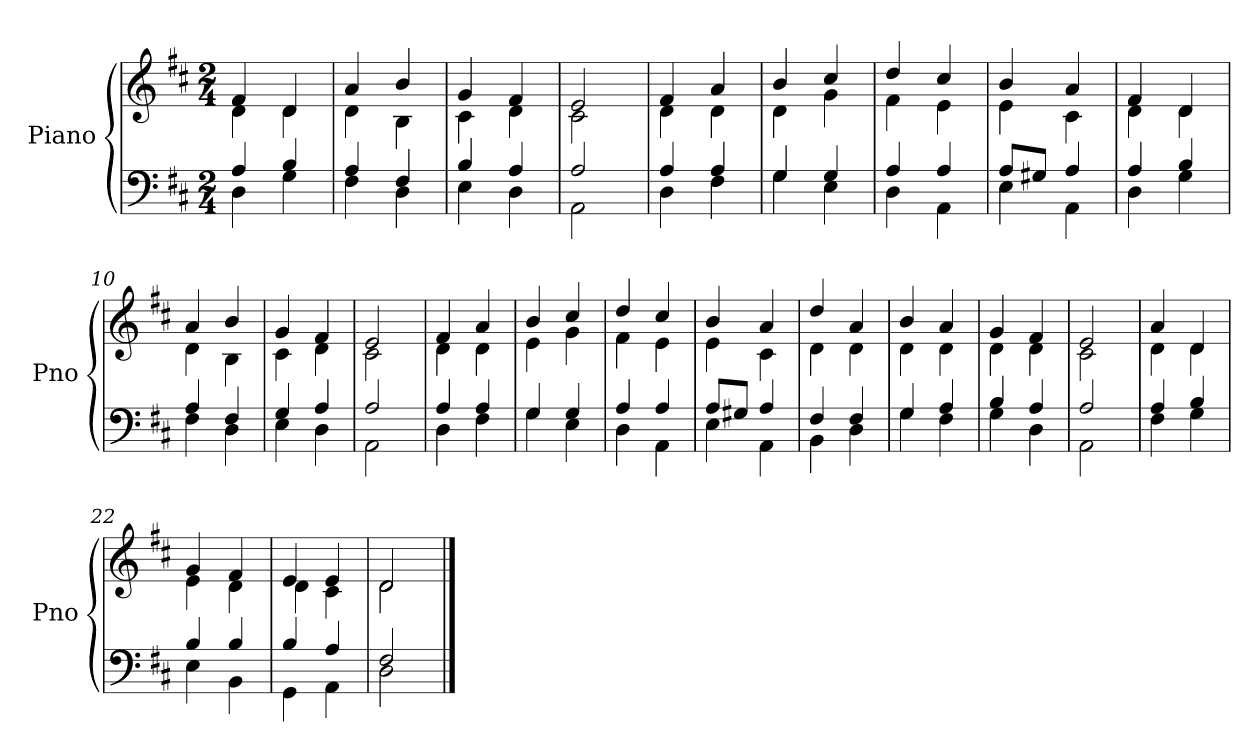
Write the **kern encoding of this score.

**kern	**kern
*part1	*part1
*staff2	*staff1
*I"Piano	*
*I'Pno	*
*clefF4	*clefG2
*k[f#c#]	*k[f#c#]
*D:	*D:
*M2/4	*M2/4
=1	=1
*^	*^
*	*^	*	*
2ryy	4A/	4D\	4f#/	4d\
.	4B/	4G\	4d/	4d\
=2	=2	=2	=2	=2
2ryy	4A/	4F#\	4a/	4d\
.	4F#/	4D\	4b/	4B\
=3	=3	=3	=3	=3
2ryy	4B/	4E\	4g/	4c#\
.	4A/	4D\	4f#/	4d\
=4	=4	=4	=4	=4
2ryy	2A/	2AA\	2e/	2c#\
=5	=5	=5	=5	=5
2ryy	4A/	4D\	4f#/	4d\
.	4A/	4F#\	4a/	4d\
=6	=6	=6	=6	=6
2ryy	4G/	4G\	4b/	4d\
.	4G/	4E\	4cc#/	4g\
=7	=7	=7	=7	=7
2ryy	4A/	4D\	4dd/	4f#\
.	4A/	4AA\	4cc#/	4e\
=8	=8	=8	=8	=8
2ryy	8A/L	4E\	4b/	4e\
.	8G#X/J	.	.	.
.	4A/	4AA\	4a/	4c#\
=9	=9	=9	=9	=9
2ryy	4A/	4D\	4f#/	4d\
.	4B/	4G\	4d/	4d\
=10	=10	=10	=10	=10
2ryy	4A/	4F#\	4a/	4d\
.	4F#/	4D\	4b/	4B\
!!LO:LB:g=z	!!
=11	=11	=11	=11	=11
2ryy	4G/	4E\	4g/	4c#\
.	4A/	4D\	4f#/	4d\
=12	=12	=12	=12	=12
2ryy	2A/	2AA\	2e/	2c#\
=13	=13	=13	=13	=13
2ryy	4A/	4D\	4f#/	4d\
.	4A/	4F#\	4a/	4d\
=14	=14	=14	=14	=14
2ryy	4G/	4G\	4b/	4e\
.	4G/	4E\	4cc#/	4g\
=15	=15	=15	=15	=15
2ryy	4A/	4D\	4dd/	4f#\
.	4A/	4AA\	4cc#/	4e\
=16	=16	=16	=16	=16
2ryy	8A/L	4E\	4b/	4e\
.	8G#X/J	.	.	.
.	4A/	4AA\	4a/	4c#\
=17	=17	=17	=17	=17
2ryy	4F#/	4BB\	4dd/	4d\
.	4F#/	4D\	4a/	4d\
=18	=18	=18	=18	=18
2ryy	4G/	4G\	4b/	4d\
.	4A/	4F#\	4a/	4d\
=19	=19	=19	=19	=19
2ryy	4B/	4G\	4g/	4d\
.	4A/	4D\	4f#/	4d\
=20	=20	=20	=20	=20
2ryy	2A/	2AA\	2e/	2c#\
!!LO:LB:g=z	!!
=21	=21	=21	=21	=21
2ryy	4A/	4F#\	4a/	4d\
.	4B/	4G\	4d/	4d\
=22	=22	=22	=22	=22
2ryy	4B/	4E\	4g/	4e\
.	4B/	4BB\	4f#/	4d\
=23	=23	=23	=23	=23
2ryy	4B/	4GG\	4e/	4d\
.	4A/	4AA\	4e/	4c#\
=24	=24	=24	=24	=24
2ryy	2F#/	2D\	2d/	2d\
*v	*v	*v	*	*
*	*v	*v
==	==
*-	*-
